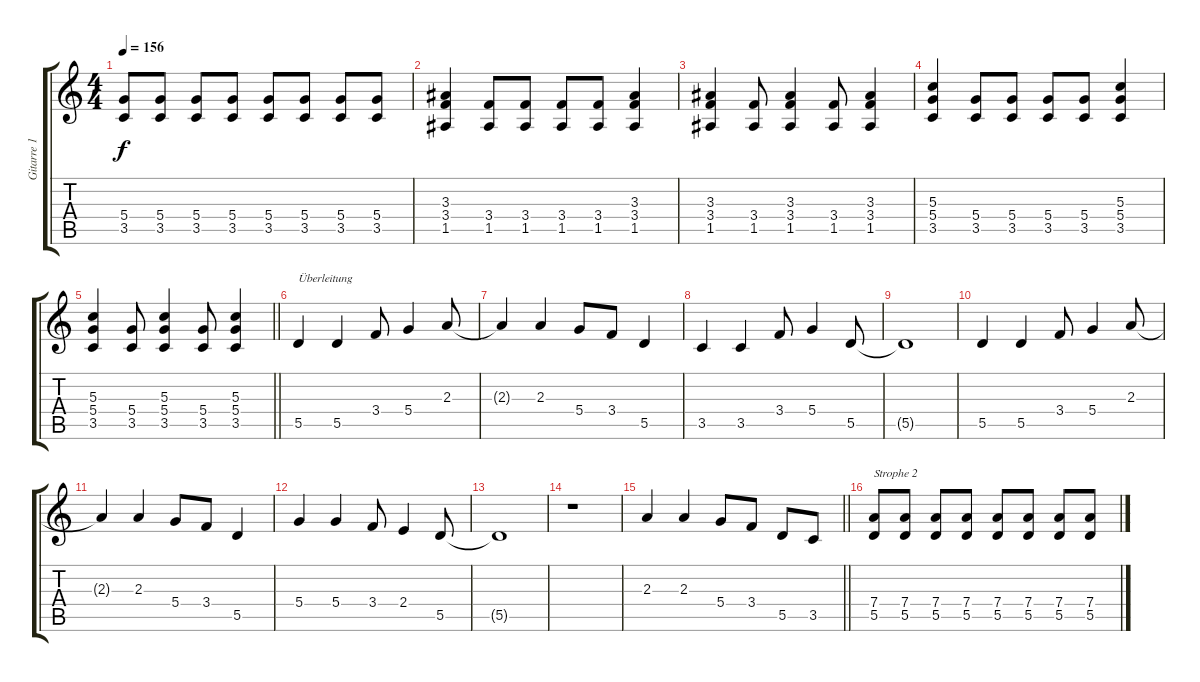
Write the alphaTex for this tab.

\track ("Gitarre 1" "Gitarre 1") {instrument overdrivenguitar}
\staff {score tabs}
\tuning (E4 B3 G3 D3 A2 E2) {hide}
\ts (4 4)
\tempo 156
\clef g2
\ks c
(5.4 3.5).8{dy f} (5.4 3.5).8 (5.4 3.5).8 (5.4 3.5).8 (5.4 3.5).8 (5.4 3.5).8 (5.4 3.5).8 (5.4 3.5).8 |
(3.3 3.4 1.5).4 (3.4 1.5).8 (3.4 1.5).8 (3.4 1.5).8 (3.4 1.5).8 (3.3 3.4 1.5).4 |
(3.3 3.4 1.5).4 (3.4 1.5).8 (3.3 3.4 1.5).4 (3.4 1.5).8 (3.3 3.4 1.5).4 |
(5.3 5.4 3.5).4 (5.4 3.5).8 (5.4 3.5).8 (5.4 3.5).8 (5.4 3.5).8 (5.3 5.4 3.5).4 |
\barLineRight lightlight
(5.3 5.4 3.5).4 (5.4 3.5).8 (5.3 5.4 3.5).4 (5.4 3.5).8 (5.3 5.4 3.5).4 |
5.5.4{txt "Überleitung"} 5.5.4 3.4.8 5.4.4 2.3.8 |
2.3{t}.4 2.3.4 5.4.8 3.4.8 5.5.4 |
3.5.4 3.5.4 3.4.8 5.4.4 5.5.8 |
5.5{t}.1 |
5.5.4 5.5.4 3.4.8 5.4.4 2.3.8 |
2.3{t}.4 2.3.4 5.4.8 3.4.8 5.5.4 |
5.4.4 5.4.4 3.4.8 2.4.4 5.5.8 |
5.5{t}.1 |
r.1 |
\barLineRight lightlight
2.3.4 2.3.4 5.4.8 3.4.8 5.5.8 3.5.8 |
(7.4 5.5).8{txt "Strophe 2"} (7.4 5.5).8 (7.4 5.5).8 (7.4 5.5).8 (7.4 5.5).8 (7.4 5.5).8 (7.4 5.5).8 (7.4 5.5).8
